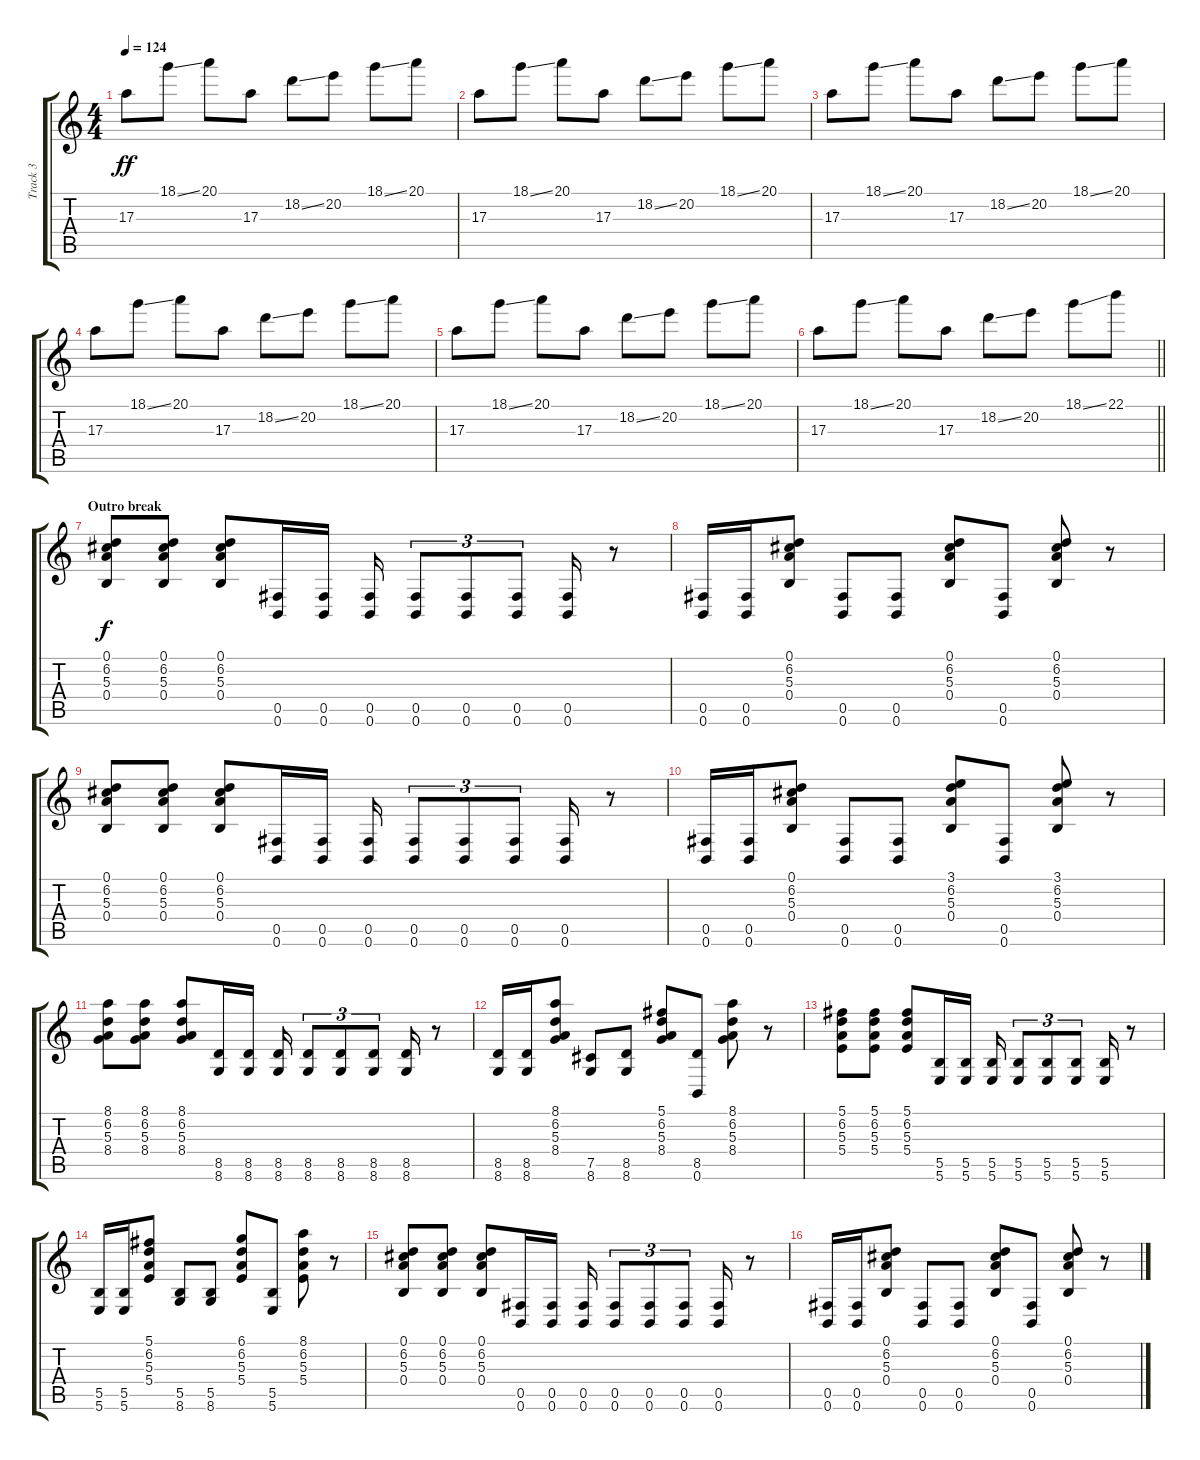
\track ("Track 3" "Track 3") {instrument distortionguitar}
\staff {score tabs}
\tuning (Db4 Ab3 E3 B2 Gb2 B1) {hide}
\ts (4 4)
\tempo 124
\clef g2
\ks c
17.3.8{dy ff} 18.1{ss}.8 20.1.8 17.3.8 18.2{ss}.8 20.2.8 18.1{ss}.8 20.1.8 |
17.3.8 18.1{ss}.8 20.1.8 17.3.8 18.2{ss}.8 20.2.8 18.1{ss}.8 20.1.8 |
17.3.8 18.1{ss}.8 20.1.8 17.3.8 18.2{ss}.8 20.2.8 18.1{ss}.8 20.1.8 |
17.3.8 18.1{ss}.8 20.1.8 17.3.8 18.2{ss}.8 20.2.8 18.1{ss}.8 20.1.8 |
17.3.8 18.1{ss}.8 20.1.8 17.3.8 18.2{ss}.8 20.2.8 18.1{ss}.8 20.1.8 |
\barLineRight lightlight
17.3.8 18.1{ss}.8 20.1.8 17.3.8 18.2{ss}.8 20.2.8 18.1{ss}.8 22.1.8 |
\section ("" "Outro break")
(0.1 6.2 5.3 0.4).8{dy f balance 16} (0.1 6.2 5.3 0.4).8 (0.1 6.2 5.3 0.4).8 (0.5 0.6).16 (0.5 0.6).16 (0.5 0.6).16 (0.5 0.6).8{tu (3 2)} (0.5 0.6).8{tu (3 2)} (0.5 0.6).8{tu (3 2)} (0.5 0.6).16 r.8 |
(0.5 0.6).16 (0.5 0.6).16 (0.1 6.2 5.3 0.4).8 (0.5 0.6).8 (0.5 0.6).8 (0.1 6.2 5.3 0.4).8 (0.5 0.6).8 (0.1 6.2 5.3 0.4).8 r.8 |
(0.1 6.2 5.3 0.4).8 (0.1 6.2 5.3 0.4).8 (0.1 6.2 5.3 0.4).8 (0.5 0.6).16 (0.5 0.6).16 (0.5 0.6).16 (0.5 0.6).8{tu (3 2)} (0.5 0.6).8{tu (3 2)} (0.5 0.6).8{tu (3 2)} (0.5 0.6).16 r.8 |
(0.5 0.6).16 (0.5 0.6).16 (0.1 6.2 5.3 0.4).8 (0.5 0.6).8 (0.5 0.6).8 (3.1 6.2 5.3 0.4).8 (0.5 0.6).8 (3.1 6.2 5.3 0.4).8 r.8 |
(8.1 6.2 5.3 8.4).8 (8.1 6.2 5.3 8.4).8 (8.1 6.2 5.3 8.4).8 (8.5 8.6).16 (8.5 8.6).16 (8.5 8.6).16 (8.5 8.6).8{tu (3 2)} (8.5 8.6).8{tu (3 2)} (8.5 8.6).8{tu (3 2)} (8.5 8.6).16 r.8 |
(8.5 8.6).16 (8.5 8.6).16 (8.1 6.2 5.3 8.4).8 (7.5 8.6).8 (8.5 8.6).8 (5.1 6.2 5.3 8.4).8 (8.5 0.6).8 (8.1 6.2 5.3 8.4).8 r.8 |
(5.1 6.2 5.3 5.4).8 (5.1 6.2 5.3 5.4).8 (5.1 6.2 5.3 5.4).8 (5.5 5.6).16 (5.5 5.6).16 (5.5 5.6).16 (5.5 5.6).8{tu (3 2)} (5.5 5.6).8{tu (3 2)} (5.5 5.6).8{tu (3 2)} (5.5 5.6).16 r.8 |
(5.5 5.6).16 (5.5 5.6).16 (5.1 6.2 5.3 5.4).8 (5.5 8.6).8 (5.5 8.6).8 (6.1 6.2 5.3 5.4).8 (5.5 5.6).8 (8.1 6.2 5.3 5.4).8 r.8 |
(0.1 6.2 5.3 0.4).8 (0.1 6.2 5.3 0.4).8 (0.1 6.2 5.3 0.4).8 (0.5 0.6).16 (0.5 0.6).16 (0.5 0.6).16 (0.5 0.6).8{tu (3 2)} (0.5 0.6).8{tu (3 2)} (0.5 0.6).8{tu (3 2)} (0.5 0.6).16 r.8 |
(0.5 0.6).16 (0.5 0.6).16 (0.1 6.2 5.3 0.4).8 (0.5 0.6).8 (0.5 0.6).8 (0.1 6.2 5.3 0.4).8 (0.5 0.6).8 (0.1 6.2 5.3 0.4).8 r.8
